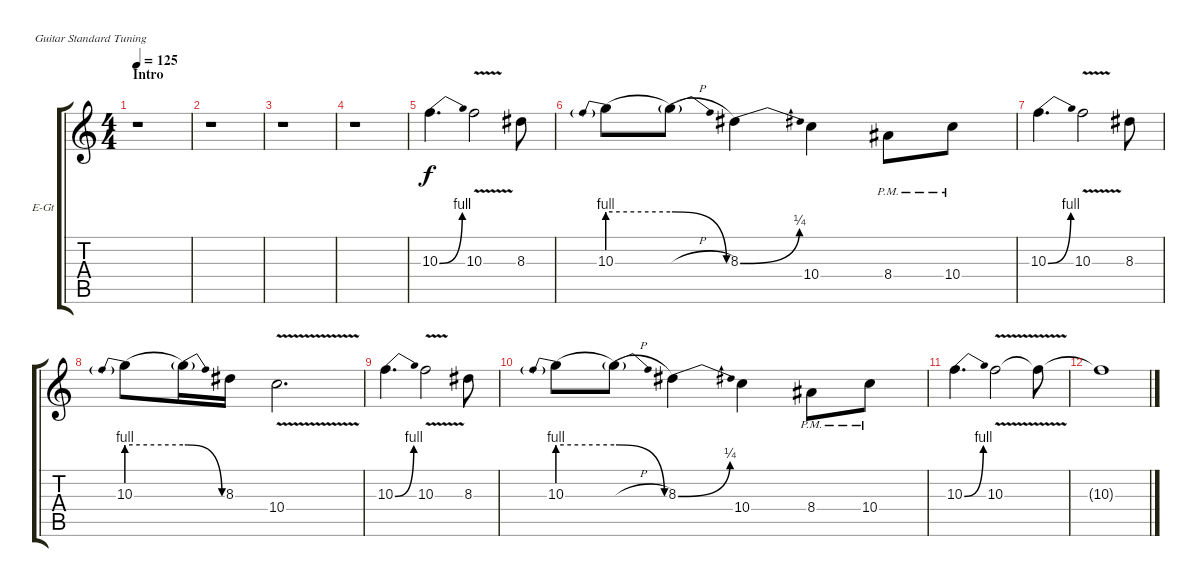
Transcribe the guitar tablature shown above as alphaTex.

\bracketExtendMode groupsimilarinstruments
\firstSystemTrackNameOrientation horizontal
\otherSystemsTrackNameOrientation horizontal
\track ("Richie Sambora (Lead)" "E-Gt") {instrument overdrivenguitar}
\staff {score tabs}
\tuning (E4 B3 G3 D3 A2 E2)
\ts (4 4)
\section ("" "Intro")
\tempo 125
\clef g2
\ks c
r.1{dy f instrument overdrivenguitar} |
r.1 |
r.1 |
r.1 |
10.3{be (bend 0 0 60 4)}.4{d} 10.3{v}.2 8.3.8 |
10.3{be (prebend 0 4 60 4)}.8 10.3{be (release 12.6 4 46.199999999999996 0) h t}.8 8.3{be (bend 0 0 14.399999999999999 1)}.4 10.4.4 8.4{pm}.8 10.4{pm}.8 |
10.3{be (bend 0 0 60 4)}.4{d} 10.3{v}.2 8.3.8 |
10.3{be (prebend 0 4 60 4)}.8 10.3{be (release 18 4 48.6 0) t}.16 8.3.16 10.4{v}.2{d} |
10.3{be (bend 0 0 60 4)}.4{d} 10.3{v}.2 8.3.8 |
10.3{be (prebend 0 4 60 4)}.8 10.3{be (release 12.6 4 46.199999999999996 0) h t}.8 8.3{be (bend 0 0 18 1)}.4 10.4.4 8.4{pm}.8 10.4{pm}.8 |
10.3{be (bend 0 0 60 4)}.4{d} 10.3{v}.2 10.3{t}.8 |
10.3{t}.1
